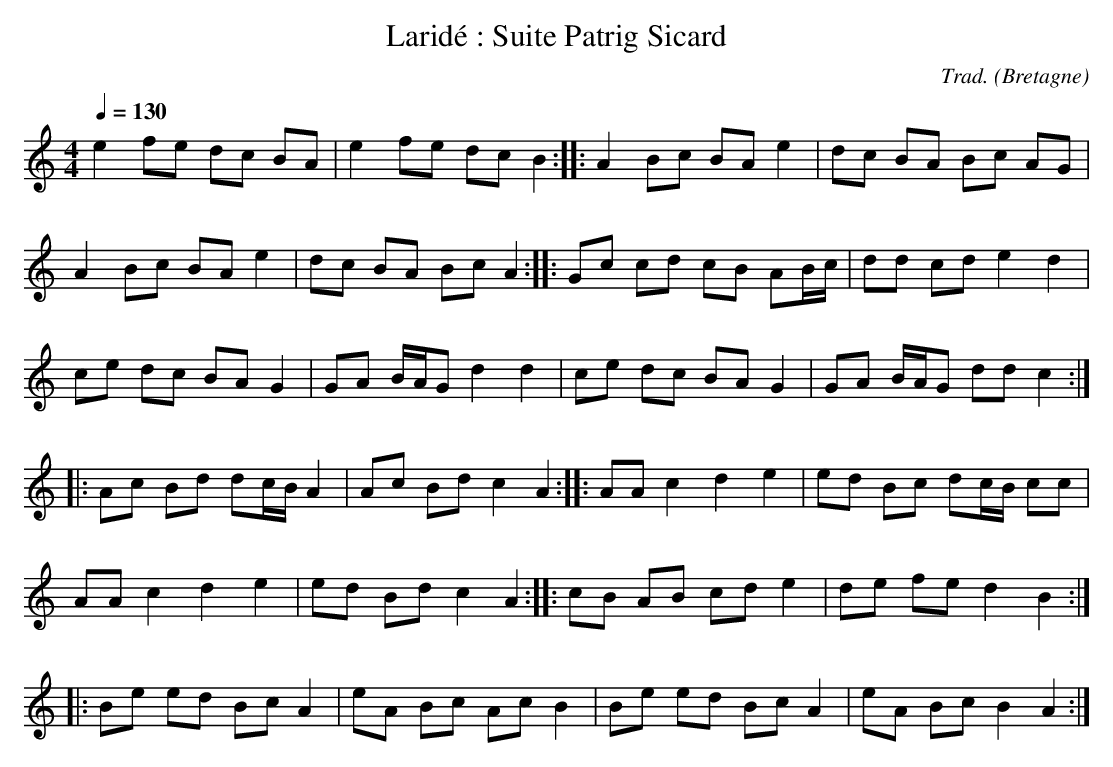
X:1
T:Laridé : Suite Patrig Sicard
C:Trad.
O:Bretagne
M:4/4
L:1/8
Q:1/4=130
K:C
e2 fe dc BA | e2 fe dc B2 :: A2 Bc BA e2 | dc BA Bc AG |
A2 Bc BA e2 | dc BA Bc A2 :: Gc cd cB AB/c/ | dd cd e2 d2 |
ce dc BA G2 | GA B/A/G d2 d2 | ce dc BA G2 | GA B/A/G dd c2 ::
Ac Bd dc/B/ A2 | Ac Bd c2 A2 :: AA c2 d2 e2 | ed Bc dc/B/ cc |
AA c2 d2 e2 | ed Bd c2 A2 :: cB AB cd e2 | de fe d2 B2 ::
Be ed Bc A2 | eA Bc Ac B2 | Be ed Bc A2 | eA Bc B2 A2 :|
